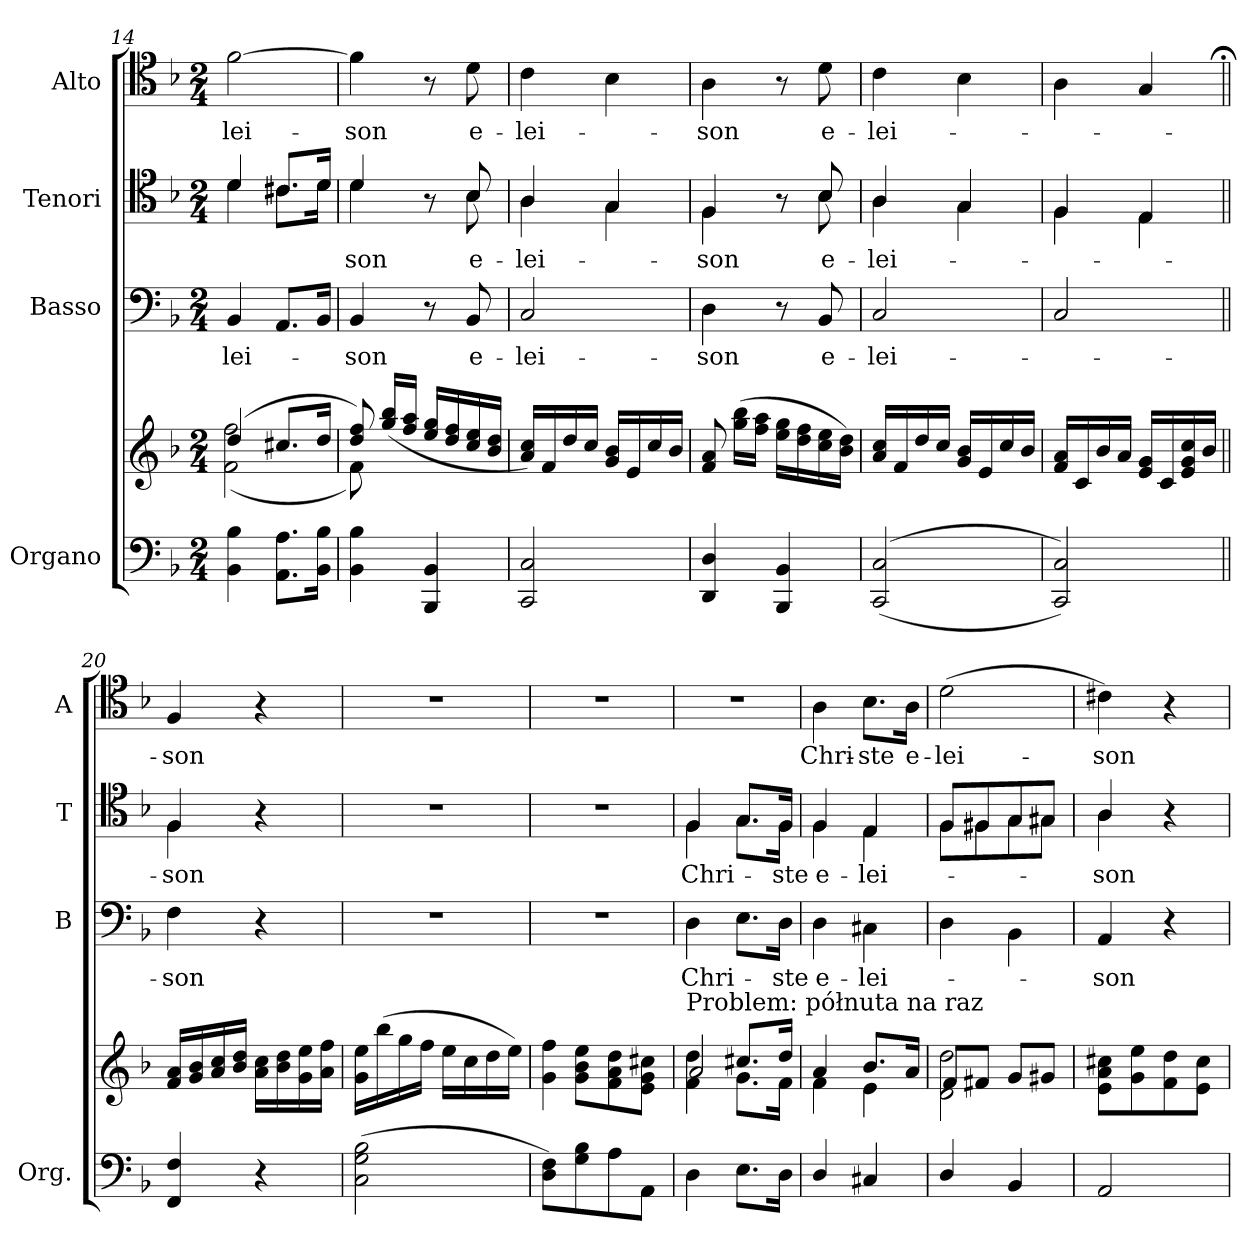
**kern	**kern	**kern	**text	**kern	**text	**kern	**text
*part4	*part4	*part3	*part3	*part2	*part2	*part1	*part1
*staff5	*staff4	*staff3	*staff3	*staff2	*staff2	*staff1	*staff1
*I"Organo	*	*I"Basso	*	*I"Tenori	*	*I"Alto	*
*I'Org.	*	*I'B	*	*I'T	*	*I'A	*
*clefF4	*clefG2	*clefF4	*	*clefC4	*	*clefC4	*
*k[b-]	*k[b-]	*k[b-]	*	*k[b-]	*	*k[b-]	*
*M2/4	*M2/4	*M2/4	*	*M2/4	*	*M2/4	*
=14	=14	=14	=14	=14	=14	=14	=14
*	*^	*	*	*^	*	*	*
4BB-\ 4B-\	(4dd/	(2f\ 2ff\	4BB-/	-lei-	4d/	4d\	.	[2f\	-lei-
8.AA\ 8.A\L	8.cc#X/L	.	8.AA/L	.	8.c#X/L	8.c#X\L	.	.	.
16BB-\ 16B-\Jk	16dd/Jk	.	16BB-/Jk	.	16d/Jk	16d\Jk	.	.	.
=15	=15	=15	=15	=15	=15	=15	=15	=15	=15
4BB-\ 4B-\	8dd/ 8ff/)	8f\)	4BB-/	-son	4d/	4d\	-son	4f\]	-son
.	(16gg/ 16bb-/LL	8ryy	.	.	.	.	.	.	.
.	16ff/ 16aa/JJ	.	.	.	.	.	.	.	.
4BBB-/ 4BB-/	16ee/ 16gg/LL	4ryy	8r	.	8r	8ryy	.	8r	.
.	16dd/ 16ff/	.	.	.	.	.	.	.	.
.	16cc/ 16ee/	.	8BB-/	e-	8B-/	8B-\	e-	8d\	e-
.	16b-/ 16dd/JJ	.	.	.	.	.	.	.	.
*	*v	*v	*	*	*	*	*	*	*
=16	=16	=16	=16	=16	=16	=16	=16	=16
2CC/ 2C/	16a/ 16cc/LL)	2C/	-lei-	4A/	4A\	-lei-	4c\	-lei-
.	16f/	.	.	.	.	.	.	.
.	16dd/	.	.	.	.	.	.	.
.	16cc/JJ	.	.	.	.	.	.	.
.	16g/ 16b-/LL	.	.	4G/	4G\	.	4B-\	.
.	16e/	.	.	.	.	.	.	.
.	16cc/	.	.	.	.	.	.	.
.	16b-/JJ	.	.	.	.	.	.	.
=17	=17	=17	=17	=17	=17	=17	=17	=17
4DD/ 4D/	8f/ 8a/	4D\	-son	4F/	4F\	-son	4A\	-son
.	(16gg\ 16bb-\LL	.	.	.	.	.	.	.
.	16ff\ 16aa\JJ	.	.	.	.	.	.	.
4BBB-/ 4BB-/	16ee\ 16gg\LL	8r	.	8r	8ryy	.	8r	.
.	16dd\ 16ff\	.	.	.	.	.	.	.
.	16cc\ 16ee\	8BB-/	e-	8B-/	8B-\	e-	8d\	e-
.	16b-\ 16dd\JJ)	.	.	.	.	.	.	.
=18	=18	=18	=18	=18	=18	=18	=18	=18
(<(>2CC/ 2C/	16a/ 16cc/LL	2C/	-lei-	4A/	4A\	-lei-	4c\	-lei-
.	16f/	.	.	.	.	.	.	.
.	16dd/	.	.	.	.	.	.	.
.	16cc/JJ	.	.	.	.	.	.	.
.	16g/ 16b-/LL	.	.	4G/	4G\	.	4B-\	.
.	16e/	.	.	.	.	.	.	.
.	16cc/	.	.	.	.	.	.	.
.	16b-/JJ	.	.	.	.	.	.	.
=19	=19	=19	=19	=19	=19	=19	=19	=19
2CC/ 2C/))	16f/ 16a/LL	2C/	.	4F/	4F\	.	4A\	.
.	16c/	.	.	.	.	.	.	.
.	16b-/	.	.	.	.	.	.	.
.	16a/JJ	.	.	.	.	.	.	.
.	16e/ 16g/LL	.	.	4E/	4E\	.	4G/	.
.	16c/	.	.	.	.	.	.	.
.	16e/ 16g/ 16cc/	.	.	.	.	.	.	.
.	16b-/JJ	.	.	.	.	.	.	.
=20||	=20||	=20||	=20||;	=20||	=20||	=20||;	=20||;	=20||;
4FF/ 4F/	16f/ 16a/LL	4F\	-son	4F/	4F\	-son	4F/	-son
.	16g/ 16b-/	.	.	.	.	.	.	.
.	16a/ 16cc/	.	.	.	.	.	.	.
.	16b-/ 16dd/JJ	.	.	.	.	.	.	.
4r	16a\ 16cc\LL	4r	.	4r	4ryy	.	4r	.
.	16b-\ 16dd\	.	.	.	.	.	.	.
.	16g\ 16ee\	.	.	.	.	.	.	.
.	16a\ 16ff\JJ	.	.	.	.	.	.	.
*	*	*	*	*v	*v	*	*	*
=21	=21	=21	=21	=21	=21	=21	=21
(2C\ 2G\ 2B-\	16g\ 16ee\LL	2r	.	2r	.	2r	.
.	(16bb-\	.	.	.	.	.	.
.	16gg\	.	.	.	.	.	.
.	16ff\JJ	.	.	.	.	.	.
.	16ee\LL	.	.	.	.	.	.
.	16cc\	.	.	.	.	.	.
.	16dd\	.	.	.	.	.	.
.	16ee\JJ)	.	.	.	.	.	.
=22	=22	=22	=22	=22	=22	=22	=22
!	!LO:N:vis=4	!	!	!	!	!	!
8D\ 8F\L)	8g\ 8ff\	2r	.	2r	.	2r	.
8G\ 8B-\	8g\ 8b-\ 8ee\L	.	.	.	.	.	.
8A\	8f\ 8a\ 8dd\	.	.	.	.	.	.
8AA/J	8e\ 8g\ 8cc#X\J	.	.	.	.	.	.
=23	=23	=23	=23	=23	=23	=23	=23
*	*^	*	*	*^	*	*	*
*	*	*^	*	*	*	*	*	*	*
!	!LO:TX:a:t=Problem&colon; półnuta na raz	!	!	!	!	!	!	!	!	!
4D\	4f\ 4dd\	2a/	4ryy	4D\	Chri-	4F/	4F\	Chri-	2r	.
8.E\L	8.cc#X/L	.	8.g\L	8.E\L	.	8.G/L	8.G\L	.	.	.
16D\Jk	16dd/Jk	.	16f\Jk	16D\Jk	-ste	16F/Jk	16F\Jk	-ste	.	.
*	*	*v	*v	*	*	*	*	*	*	*
=24	=24	=24	=24	=24	=24	=24	=24	=24	=24
4D/	4a/	4f\	4D\	e-	4F/	4F\	e-	4A\	Chri-
4C#X/	8.b-/L	4e\	4C#X\	-lei-	4E/	4E\	-lei-	8.B-\L	-ste
.	16a/Jk	.	.	.	.	.	.	16A\Jk	e-
=25	=25	=25	=25	=25	=25	=25	=25	=25	=25
4D/	2d\ 2dd\	8f/L	4D\	.	8F/L	8F\L	.	(2d\	-lei-
.	.	8f#X/J	.	.	8F#X/	8F#X\	.	.	.
4BB-/	.	8g/L	4BB-\	.	8G/	8G\	.	.	.
.	.	8g#X/J	.	.	8G#X/J	8G#X\J	.	.	.
*	*v	*v	*	*	*	*	*	*	*
=26	=26	=26	=26	=26	=26	=26	=26	=26
2AA/	8e\ 8a\ 8cc#X\L	4AA/	-son	4A/	4A\	-son	4c#X\)	-son
.	8g\ 8ee\	.	.	.	.	.	.	.
.	8f\ 8dd\	4r	.	4r	4ryy	.	4r	.
.	8e\ 8cc#\J	.	.	.	.	.	.	.
*	*	*	*	*v	*v	*	*	*
=	=	=	=	=	=	=	=
*-	*-	*-	*-	*-	*-	*-	*-
